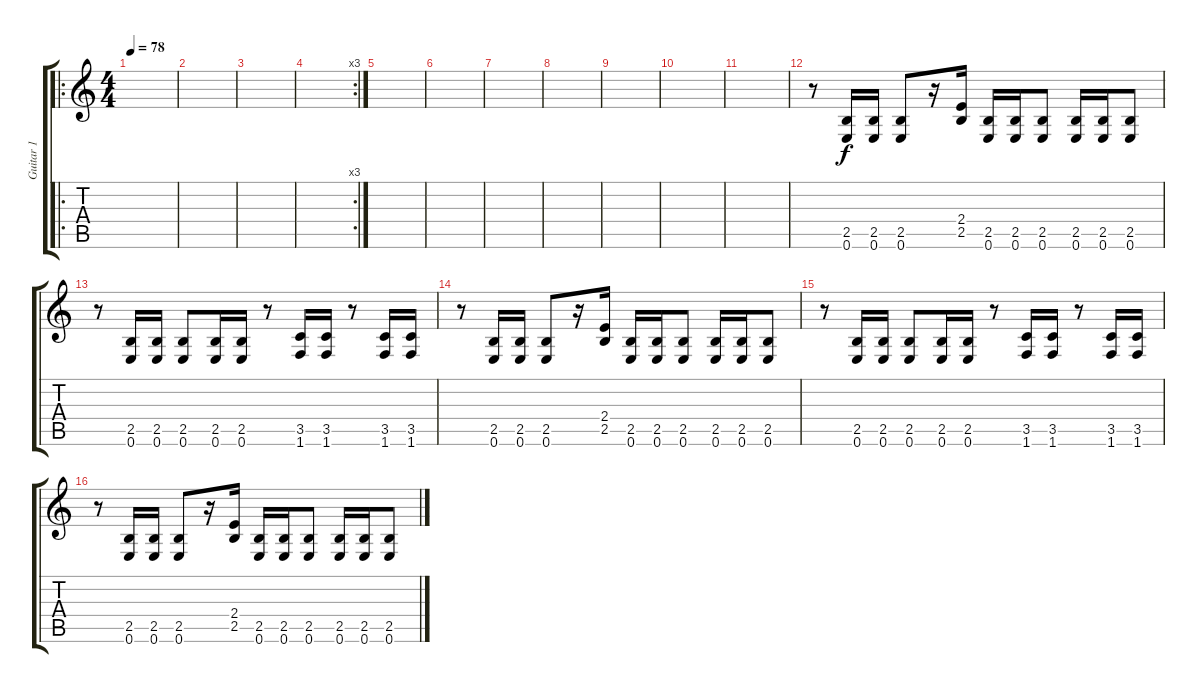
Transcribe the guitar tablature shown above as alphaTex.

\track ("Guitar 1" "Guitar 1") {instrument distortionguitar}
\staff {score tabs}
\tuning (E4 B3 G3 D3 A2 E2) {hide}
\ro
\ts (4 4)
\tempo 78
\clef g2
\ks c
|
|
|
\rc 3
|
|
|
|
|
|
|
|
r.8 (2.5 0.6).16 (2.5 0.6).16 (2.5 0.6).8 r.16 (2.4 2.5).16 (2.5 0.6).16 (2.5 0.6).16 (2.5 0.6).8 (2.5 0.6).16 (2.5 0.6).16 (2.5 0.6).8 |
r.8 (2.5 0.6).16 (2.5 0.6).16 (2.5 0.6).8 (2.5 0.6).16 (2.5 0.6).16 r.8 (3.5 1.6).16 (3.5 1.6).16 r.8 (3.5 1.6).16 (3.5 1.6).16 |
r.8 (2.5 0.6).16 (2.5 0.6).16 (2.5 0.6).8 r.16 (2.4 2.5).16 (2.5 0.6).16 (2.5 0.6).16 (2.5 0.6).8 (2.5 0.6).16 (2.5 0.6).16 (2.5 0.6).8 |
r.8 (2.5 0.6).16 (2.5 0.6).16 (2.5 0.6).8 (2.5 0.6).16 (2.5 0.6).16 r.8 (3.5 1.6).16 (3.5 1.6).16 r.8 (3.5 1.6).16 (3.5 1.6).16 |
r.8 (2.5 0.6).16 (2.5 0.6).16 (2.5 0.6).8 r.16 (2.4 2.5).16 (2.5 0.6).16 (2.5 0.6).16 (2.5 0.6).8 (2.5 0.6).16 (2.5 0.6).16 (2.5 0.6).8
